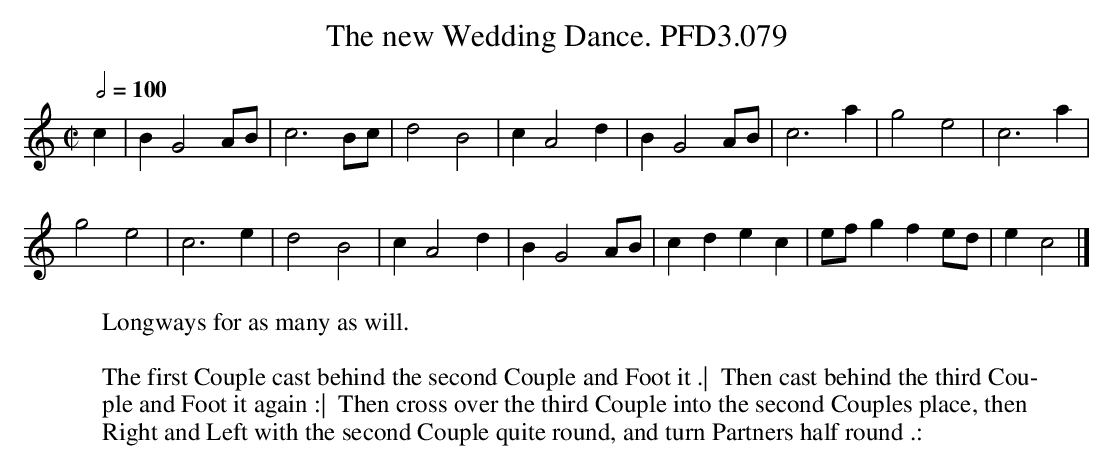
X:1
T:new Wedding Dance. PFD3.079, The
W:Longways for as many as will.
L:1/4
Q:1/2=100
M:C|
K:C
c|BG2 A/B/|c3 B/c/|d2B2|cA2d|BG2 A/B/|c3a|g2e2|c3a|
g2e2|c3e|d2B2|cA2d|BG2 A/B/|cdec|e/f/ gf e/d/| ec2 |]
W:
W: The first Couple cast behind the second Couple and Foot it .|  Then cast behind the third Cou-
W: ple and Foot it again :|  Then cross over the third Couple into the second Couples place, then
W: Right and Left with the second Couple quite round, and turn Partners half round .:
